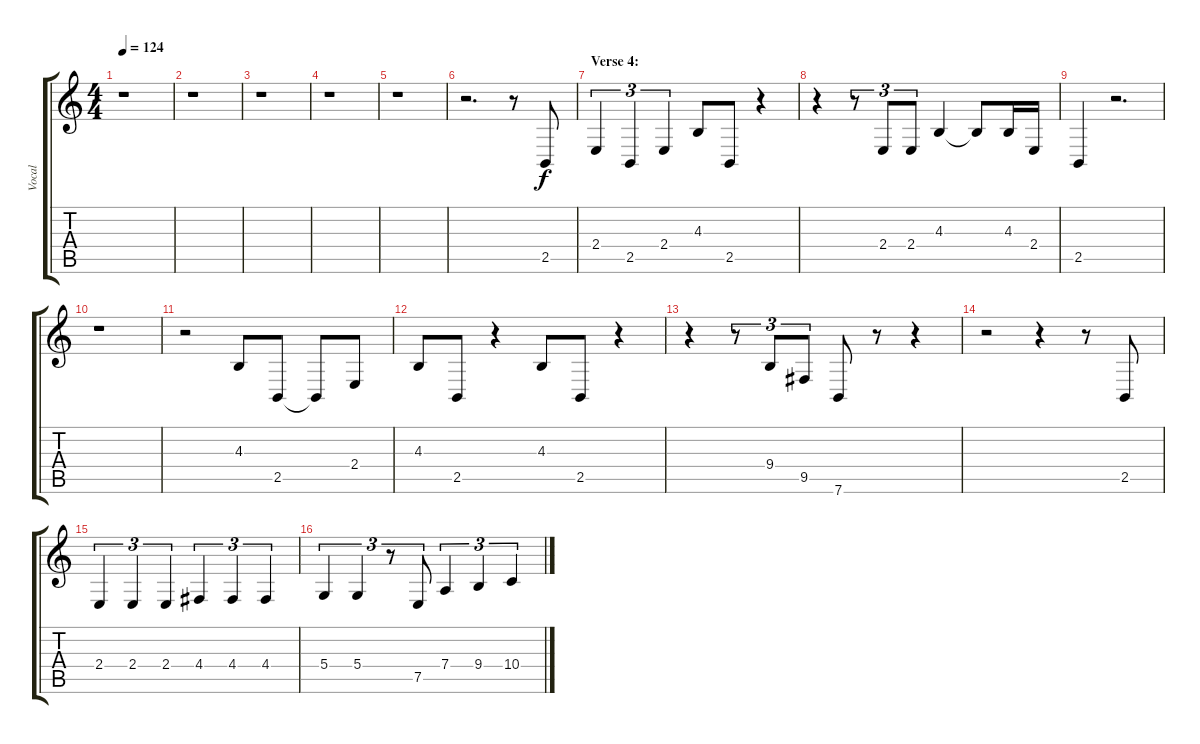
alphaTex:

\track ("Vocal" "Vocal") {instrument oboe}
\staff {score tabs}
\tuning (E4 B3 G3 D3 A2 E2) {hide}
\ts (4 4)
\tempo 124
\clef g2
\ks c
r.1{dy f} |
r.1 |
r.1 |
r.1 |
r.1 |
r.2{d} r.8 2.5.8 |
\section ("" "Verse 4:")
2.4.4{tu (3 2)} 2.5.4{tu (3 2)} 2.4.4{tu (3 2)} 4.3.8 2.5.8 r.4 |
r.4 r.8{tu (3 2)} 2.4.8{tu (3 2)} 2.4.8{tu (3 2)} 4.3.4 4.3{t}.8 4.3.16 2.4.16 |
2.5.4 r.2{d} |
r.1 |
r.2 4.3.8 2.5.8 2.5{t}.8 2.4.8 |
4.3.8 2.5.8 r.4 4.3.8 2.5.8 r.4 |
r.4 r.8{tu (3 2)} 9.4.8{tu (3 2)} 9.5.8{tu (3 2)} 7.6.8 r.8 r.4 |
r.2 r.4 r.8 2.5.8 |
2.4.4{tu (3 2)} 2.4.4{tu (3 2)} 2.4.4{tu (3 2)} 4.4.4{tu (3 2)} 4.4.4{tu (3 2)} 4.4.4{tu (3 2)} |
5.4.4{tu (3 2)} 5.4.4{tu (3 2)} r.8{tu (3 2)} 7.5.8{tu (3 2)} 7.4.4{tu (3 2)} 9.4.4{tu (3 2)} 10.4.4{tu (3 2)}
